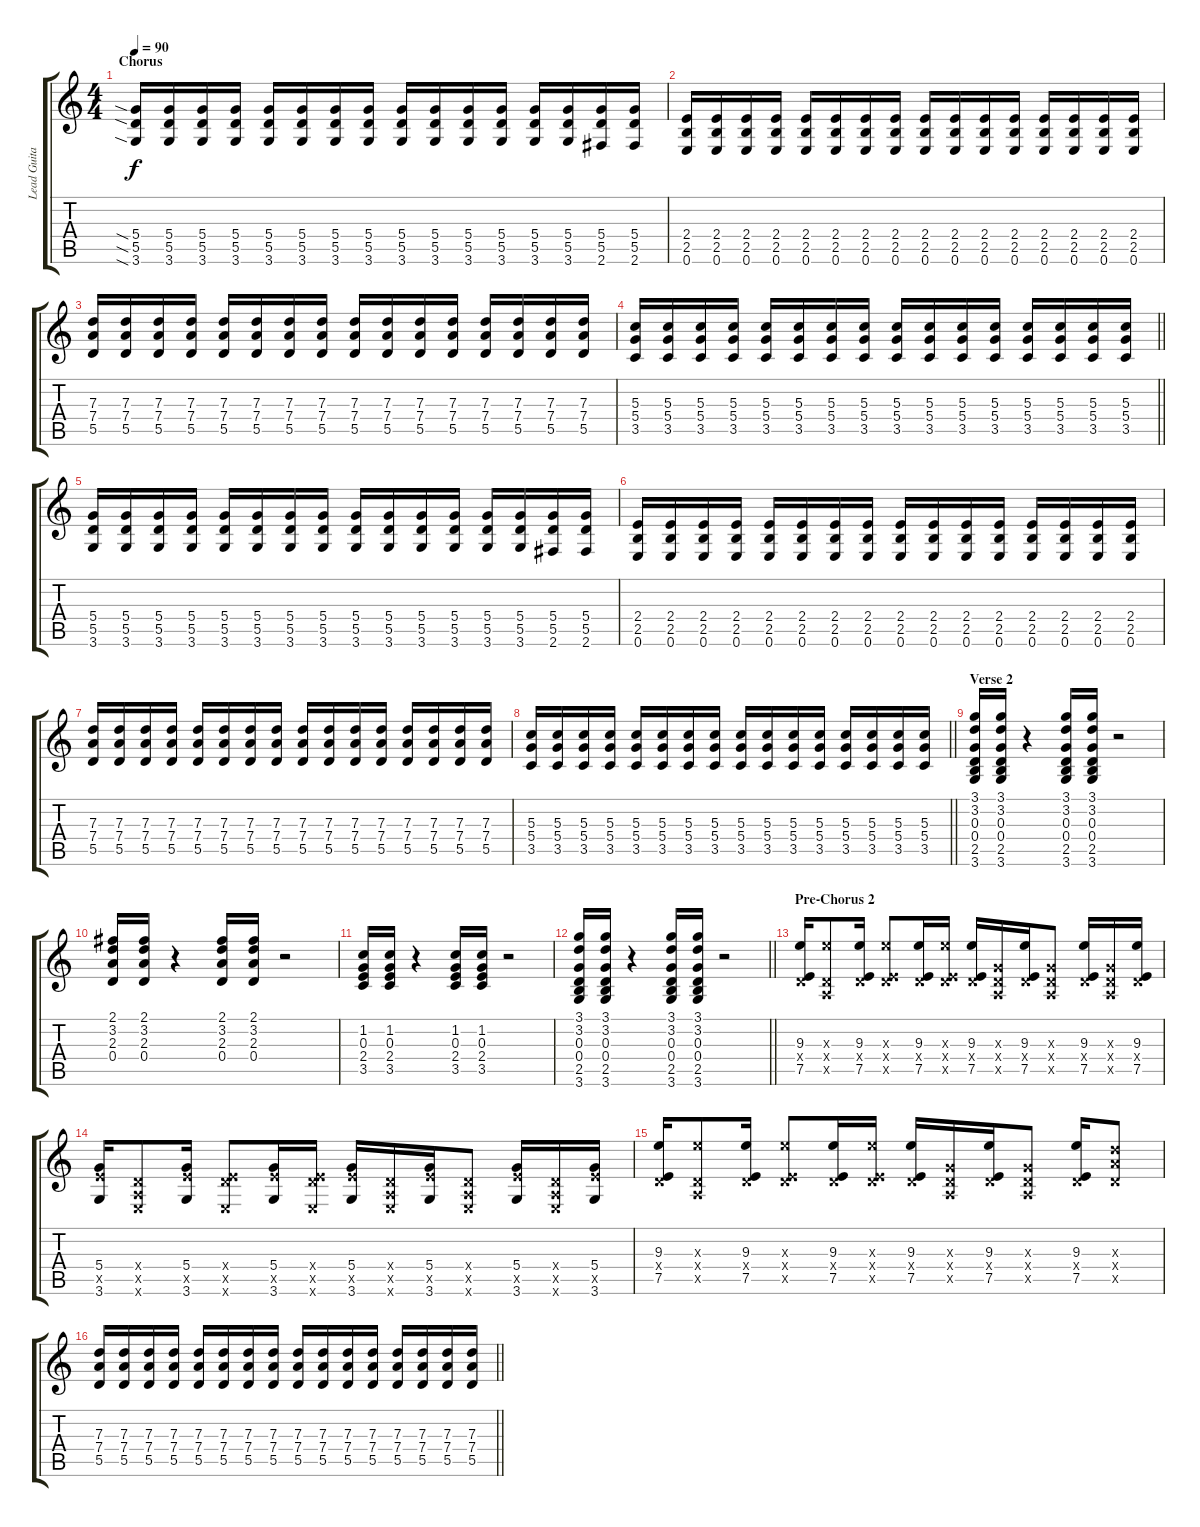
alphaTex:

\track ("Lead Guitar" "Lead Guita") {instrument distortionguitar}
\staff {score tabs}
\tuning (E4 B3 G3 D3 A2 E2) {hide}
\ts (4 4)
\section ("" "Chorus")
\tempo 90
\clef g2
\ks c
(5.4{sia} 5.5{sia} 3.6{sia}).16{dy f volume 14} (5.4 5.5 3.6).16 (5.4 5.5 3.6).16 (5.4 5.5 3.6).16 (5.4 5.5 3.6).16 (5.4 5.5 3.6).16 (5.4 5.5 3.6).16 (5.4 5.5 3.6).16 (5.4 5.5 3.6).16 (5.4 5.5 3.6).16 (5.4 5.5 3.6).16 (5.4 5.5 3.6).16 (5.4 5.5 3.6).16 (5.4 5.5 3.6).16 (5.4 5.5 2.6).16 (5.4 5.5 2.6).16 |
(2.4 2.5 0.6).16 (2.4 2.5 0.6).16 (2.4 2.5 0.6).16 (2.4 2.5 0.6).16 (2.4 2.5 0.6).16 (2.4 2.5 0.6).16 (2.4 2.5 0.6).16 (2.4 2.5 0.6).16 (2.4 2.5 0.6).16 (2.4 2.5 0.6).16 (2.4 2.5 0.6).16 (2.4 2.5 0.6).16 (2.4 2.5 0.6).16 (2.4 2.5 0.6).16 (2.4 2.5 0.6).16 (2.4 2.5 0.6).16 |
(7.3 7.4 5.5).16 (7.3 7.4 5.5).16 (7.3 7.4 5.5).16 (7.3 7.4 5.5).16 (7.3 7.4 5.5).16 (7.3 7.4 5.5).16 (7.3 7.4 5.5).16 (7.3 7.4 5.5).16 (7.3 7.4 5.5).16 (7.3 7.4 5.5).16 (7.3 7.4 5.5).16 (7.3 7.4 5.5).16 (7.3 7.4 5.5).16 (7.3 7.4 5.5).16 (7.3 7.4 5.5).16 (7.3 7.4 5.5).16 |
\barLineRight lightlight
(5.3 5.4 3.5).16 (5.3 5.4 3.5).16 (5.3 5.4 3.5).16 (5.3 5.4 3.5).16 (5.3 5.4 3.5).16 (5.3 5.4 3.5).16 (5.3 5.4 3.5).16 (5.3 5.4 3.5).16 (5.3 5.4 3.5).16 (5.3 5.4 3.5).16 (5.3 5.4 3.5).16 (5.3 5.4 3.5).16 (5.3 5.4 3.5).16 (5.3 5.4 3.5).16 (5.3 5.4 3.5).16 (5.3 5.4 3.5).16 |
(5.4 5.5 3.6).16 (5.4 5.5 3.6).16 (5.4 5.5 3.6).16 (5.4 5.5 3.6).16 (5.4 5.5 3.6).16 (5.4 5.5 3.6).16 (5.4 5.5 3.6).16 (5.4 5.5 3.6).16 (5.4 5.5 3.6).16 (5.4 5.5 3.6).16 (5.4 5.5 3.6).16 (5.4 5.5 3.6).16 (5.4 5.5 3.6).16 (5.4 5.5 3.6).16 (5.4 5.5 2.6).16 (5.4 5.5 2.6).16 |
(2.4 2.5 0.6).16 (2.4 2.5 0.6).16 (2.4 2.5 0.6).16 (2.4 2.5 0.6).16 (2.4 2.5 0.6).16 (2.4 2.5 0.6).16 (2.4 2.5 0.6).16 (2.4 2.5 0.6).16 (2.4 2.5 0.6).16 (2.4 2.5 0.6).16 (2.4 2.5 0.6).16 (2.4 2.5 0.6).16 (2.4 2.5 0.6).16 (2.4 2.5 0.6).16 (2.4 2.5 0.6).16 (2.4 2.5 0.6).16 |
(7.3 7.4 5.5).16 (7.3 7.4 5.5).16 (7.3 7.4 5.5).16 (7.3 7.4 5.5).16 (7.3 7.4 5.5).16 (7.3 7.4 5.5).16 (7.3 7.4 5.5).16 (7.3 7.4 5.5).16 (7.3 7.4 5.5).16 (7.3 7.4 5.5).16 (7.3 7.4 5.5).16 (7.3 7.4 5.5).16 (7.3 7.4 5.5).16 (7.3 7.4 5.5).16 (7.3 7.4 5.5).16 (7.3 7.4 5.5).16 |
\barLineRight lightlight
(5.3 5.4 3.5).16 (5.3 5.4 3.5).16 (5.3 5.4 3.5).16 (5.3 5.4 3.5).16 (5.3 5.4 3.5).16 (5.3 5.4 3.5).16 (5.3 5.4 3.5).16 (5.3 5.4 3.5).16 (5.3 5.4 3.5).16 (5.3 5.4 3.5).16 (5.3 5.4 3.5).16 (5.3 5.4 3.5).16 (5.3 5.4 3.5).16 (5.3 5.4 3.5).16 (5.3 5.4 3.5).16 (5.3 5.4 3.5).16 |
\section ("" "Verse 2")
(3.1 3.2 0.3 0.4 2.5 3.6).16 (3.1 3.2 0.3 0.4 2.5 3.6).16 r.4 (3.1 3.2 0.3 0.4 2.5 3.6).16 (3.1 3.2 0.3 0.4 2.5 3.6).16 r.2 |
(2.1 3.2 2.3 0.4).16 (2.1 3.2 2.3 0.4).16 r.4 (2.1 3.2 2.3 0.4).16 (2.1 3.2 2.3 0.4).16 r.2 |
(1.2 0.3 2.4 3.5).16 (1.2 0.3 2.4 3.5).16 r.4 (1.2 0.3 2.4 3.5).16 (1.2 0.3 2.4 3.5).16 r.2 |
\barLineRight lightlight
(3.1 3.2 0.3 0.4 2.5 3.6).16 (3.1 3.2 0.3 0.4 2.5 3.6).16 r.4 (3.1 3.2 0.3 0.4 2.5 3.6).16 (3.1 3.2 0.3 0.4 2.5 3.6).16 r.2 |
\section ("" "Pre-Chorus 2")
(9.3 0.4{x} 7.5).16{volume 10} (9.3{x} 0.4{x} 0.5{x}).8 (9.3 0.4{x} 7.5).16 (9.3{x} 0.4{x} 7.5{x}).8 (9.3 0.4{x} 7.5).16 (9.3{x} 0.4{x} 7.5{x}).16 (9.3 0.4{x} 7.5).16 (0.3{x} 0.4{x} 0.5{x}).16 (9.3 0.4{x} 7.5).16 (0.3{x} 0.4{x} 0.5{x}).8 (9.3 0.4{x} 7.5).16 (0.3{x} 0.4{x} 0.5{x}).16 (9.3 0.4{x} 7.5).16 |
(5.4 7.5{x} 3.6).16 (0.4{x} 0.5{x} 0.6{x}).8 (5.4 7.5{x} 3.6).16 (0.4{x} 7.5{x} 0.6{x}).8 (5.4 7.5{x} 3.6).16 (0.4{x} 7.5{x} 0.6{x}).16 (5.4 7.5{x} 3.6).16 (0.4{x} 0.5{x} 0.6{x}).16 (5.4 7.5{x} 3.6).16 (0.4{x} 0.5{x} 0.6{x}).8 (5.4 7.5{x} 3.6).16 (0.4{x} 0.5{x} 0.6{x}).16 (5.4 7.5{x} 3.6).16 |
(9.3 0.4{x} 7.5).16 (9.3{x} 0.4{x} 0.5{x}).8 (9.3 0.4{x} 7.5).16 (9.3{x} 0.4{x} 7.5{x}).8 (9.3 0.4{x} 7.5).16 (9.3{x} 0.4{x} 7.5{x}).16 (9.3 0.4{x} 7.5).16 (0.3{x} 0.4{x} 0.5{x}).16 (9.3 0.4{x} 7.5).16 (0.3{x} 0.4{x} 0.5{x}).8 (9.3 0.4{x} 7.5).16 (7.3{x} 7.4{x} 5.5{x}).8 |
\barLineRight lightlight
(7.3 7.4 5.5).16 (7.3 7.4 5.5).16 (7.3 7.4 5.5).16 (7.3 7.4 5.5).16 (7.3 7.4 5.5).16 (7.3 7.4 5.5).16 (7.3 7.4 5.5).16 (7.3 7.4 5.5).16 (7.3 7.4 5.5).16 (7.3 7.4 5.5).16 (7.3 7.4 5.5).16 (7.3 7.4 5.5).16 (7.3 7.4 5.5).16 (7.3 7.4 5.5).16 (7.3 7.4 5.5).16 (7.3 7.4 5.5).16
